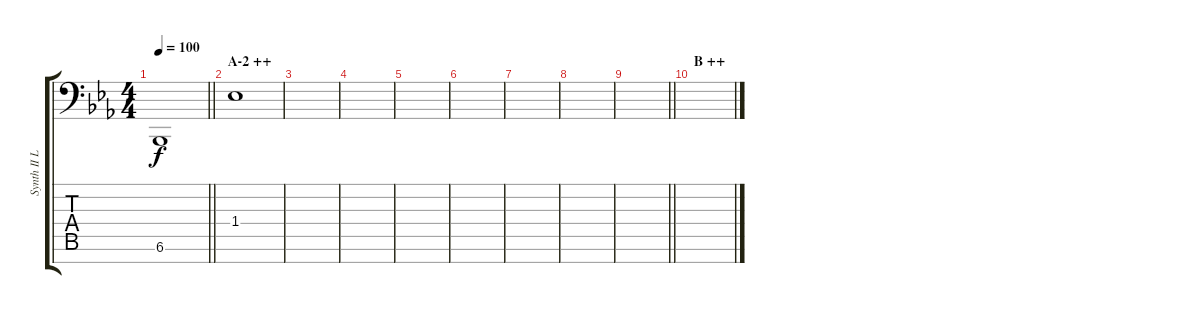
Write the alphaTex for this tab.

\track ("Synth II Left (Kotobuki Tsumugi)" "Synth II L") {instrument stringensemble1}
\staff {score tabs}
\tuning (E4 B3 G3 D3 A2 E1 E0) {hide}
\ts (4 4)
\tempo 100
\clef f4
\barLineRight lightlight
\ks eb
6.6.1{dy f} |
\section ("" "A-2 ++")
1.4.1 |
|
|
|
|
|
|
\barLineRight lightlight
|
\section ("" "B ++")
